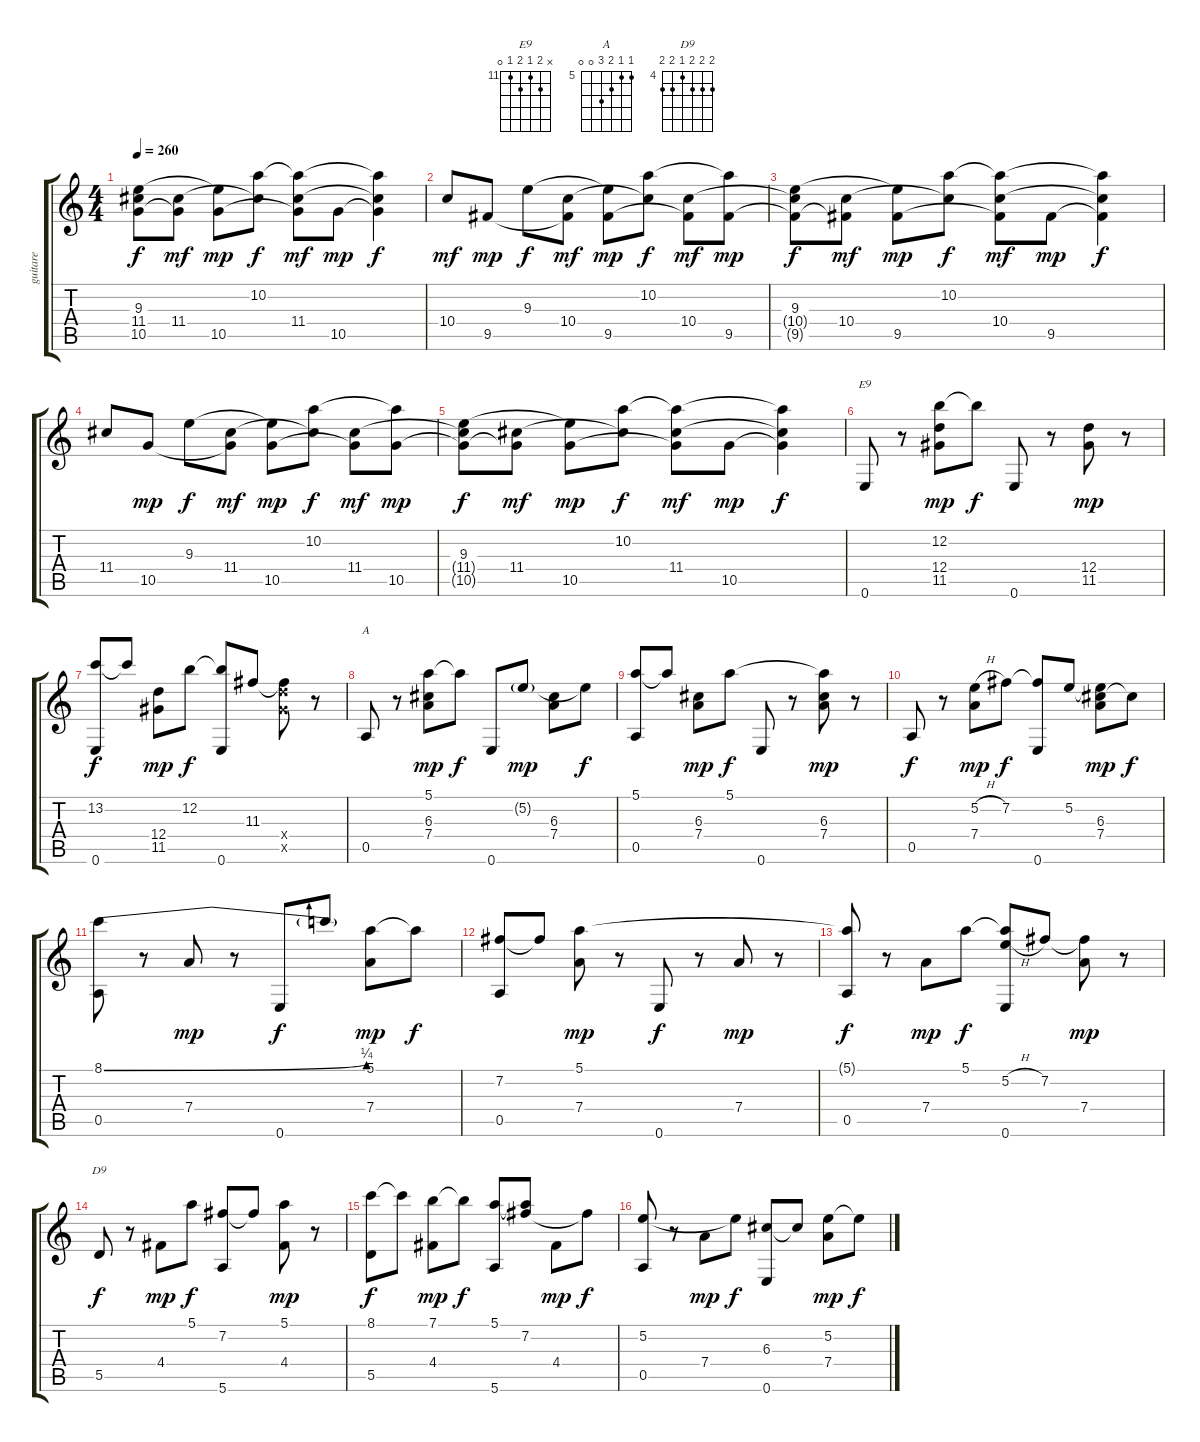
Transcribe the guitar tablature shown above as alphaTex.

\track ("guitare" "guitare") {instrument acousticguitarnylon}
\staff {score tabs}
\tuning (E4 B3 G3 D3 A2 E2) {hide}
\chord ("E9" x 12 11 12 11 0) {firstfret 11}
\chord ("A" 5 5 6 7 0 0) {firstfret 5}
\chord ("D9" 5 5 5 4 5 5) {firstfret 4}
\ts (4 4)
\tempo 260
\clef g2
\ks c
(9.3 11.4{t} 10.5{t}).8{dy f} (11.4 10.5{t}).8{dy mf} (9.3{t} 10.5).8{dy mp} (10.2 11.4{t}).8{dy f} (10.2{t} 11.4 10.5{t}).8{dy mf} 10.5.8{dy mp} (10.2{t} 11.4{t} 10.5{t}).4{dy f} |
10.4.8{dy mf} 9.5.8{dy mp} 9.3.8{dy f} (10.4 9.5{t}).8{dy mf} (9.3{t} 9.5).8{dy mp} (10.2 10.4{t}).8{dy f} (10.4 9.5{t}).8{dy mf} (10.2{t} 9.5).8{dy mp} |
(9.3 10.4{t} 9.5{t}).8{dy f} (10.4 9.5{t}).8{dy mf} (9.3{t} 9.5).8{dy mp} (10.2 10.4{t}).8{dy f} (10.2{t} 10.4 9.5{t}).8{dy mf} 9.5.8{dy mp} (10.2{t} 10.4{t} 9.5{t}).4{dy f} |
11.4.8 10.5.8{dy mp} 9.3.8{dy f} (11.4 10.5{t}).8{dy mf} (9.3{t} 10.5).8{dy mp} (10.2 11.4{t}).8{dy f} (11.4 10.5{t}).8{dy mf} (10.2{t} 10.5).8{dy mp} |
(9.3 11.4{t} 10.5{t}).8{dy f} (11.4 10.5{t}).8{dy mf} (9.3{t} 10.5).8{dy mp} (10.2 11.4{t}).8{dy f} (10.2{t} 11.4 10.5{t}).8{dy mf} 10.5.8{dy mp} (10.2{t} 11.4{t} 10.5{t}).4{dy f} |
0.6.8{ch "E9"} r.8 (12.2 12.4 11.5).8{dy mp} 12.2{t}.8{dy f} 0.6.8 r.8 (12.4 11.5).8{dy mp} r.8 |
(13.2 0.6).8{dy f} 13.2{t}.8 (12.4 11.5).8{dy mp} 12.2.8{dy f} (12.2{t} 0.6).8 11.3.8 (11.3{t} 12.4{x} 11.5{x}).8 r.8 |
0.5.8{ch "A"} r.8 (5.1 6.3 7.4).8{dy mp} 5.1{t}.8{dy f} 0.6.8 5.2{g}.8{dy mp} (6.3 7.4).8 5.2{t}.8{dy f} |
(5.1 0.5).8 5.1{t}.8 (6.3 7.4).8{dy mp} 5.1.8{dy f} 0.6.8 r.8 (5.1{t} 6.3 7.4).8{dy mp} r.8 |
0.5.8{dy f} r.8 (5.2{h} 7.4).8{dy mp} 7.2.8{dy f} (7.2{t} 0.6).8 5.2.8 (5.2{t} 6.3 7.4).8{dy mp} 6.3{t}.8{dy f} |
(8.1{be (bend 0 0 60 1)} 0.5).8 r.8 7.4.8{dy mp} r.8 0.6.8{dy f} 8.1{t}.8 (5.1 7.4).8{dy mp} 5.1{t}.8{dy f} |
(7.2 0.5).8 7.2{t}.8 (5.1 7.4).8{dy mp} r.8 0.6.8{dy f} r.8 7.4.8{dy mp} r.8 |
(5.1{t} 0.5).8{dy f} r.8 7.4.8{dy mp} 5.1.8{dy f} (5.1{t} 5.2{h} 0.6).8 7.2.8 (7.2{t} 7.4).8{dy mp} r.8 |
5.5.8{ch "D9" dy f} r.8 4.4.8{dy mp} 5.1.8{dy f} (7.2 5.6).8 7.2{t}.8 (5.1 4.4).8{dy mp} r.8 |
(8.1 5.5).8{dy f} 8.1{t}.8 (7.1 4.4).8{dy mp} 7.1{t}.8{dy f} (5.1 5.6).8 (5.1{t} 7.2).8 4.4.8{dy mp} 7.2{t}.8{dy f} |
(5.2 0.5).8 r.8 7.4.8{dy mp} 5.2{t}.8{dy f} (6.3 0.6).8 6.3{t}.8 (5.2 7.4).8{dy mp} 5.2{t}.8{dy f}
